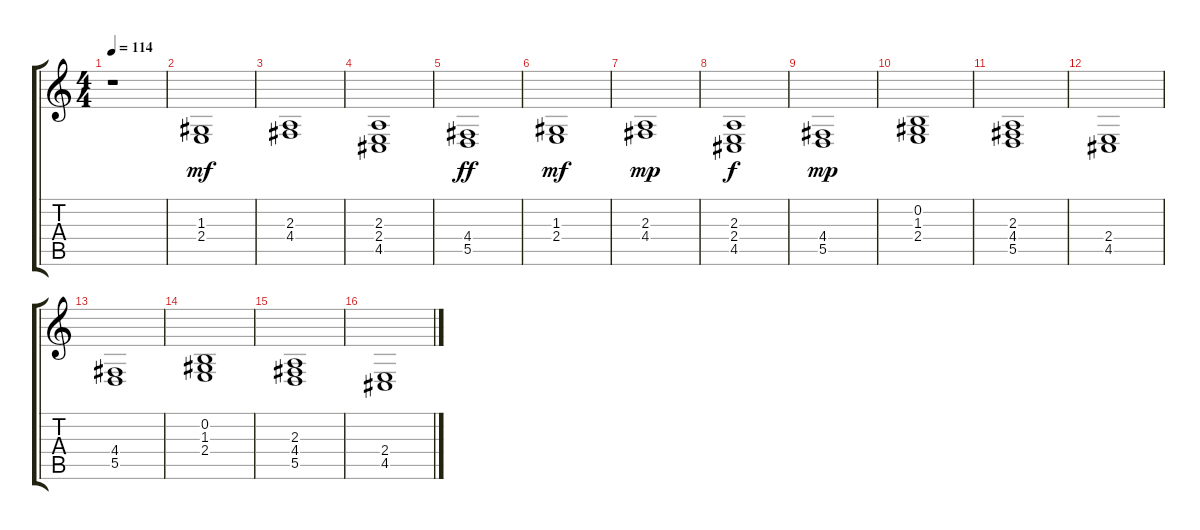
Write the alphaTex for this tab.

\track "" {instrument stringensemble2}
\staff {score tabs}
\tuning (E4 B3 G3 D3 A2 E2) {hide}
\ts (4 4)
\tempo 114
\clef g2
\ks c
r.1{dy f} |
(1.3 2.4).1{dy mf} |
(2.3 4.4).1 |
(2.3 2.4 4.5).1 |
(4.4 5.5).1{dy ff} |
(1.3 2.4).1{dy mf} |
(2.3 4.4).1{dy mp} |
(2.3 2.4 4.5).1{dy f} |
(4.4 5.5).1{dy mp} |
(0.2 1.3 2.4).1 |
(2.3 4.4 5.5).1 |
(2.4 4.5).1 |
(4.4 5.5).1 |
(0.2 1.3 2.4).1 |
(2.3 4.4 5.5).1 |
(2.4 4.5).1
